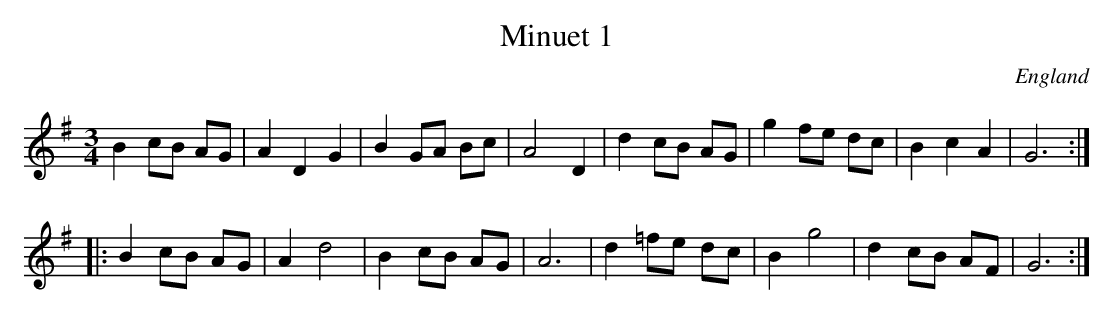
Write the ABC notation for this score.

X:1
T:Minuet 1
O:England
M:3/4
K:G
B2 cB AG | A2 D2 G2 | B2 GA Bc | A4 D2 | \
d2 cB AG | g2 fe dc | B2 c2 A2 | G6 :|*
|:B2 cB AG | A2 d4 | B2 cB AG | A6 |\
d2 =fe dc | B2 g4 | d2 cB AF | G6:|**
